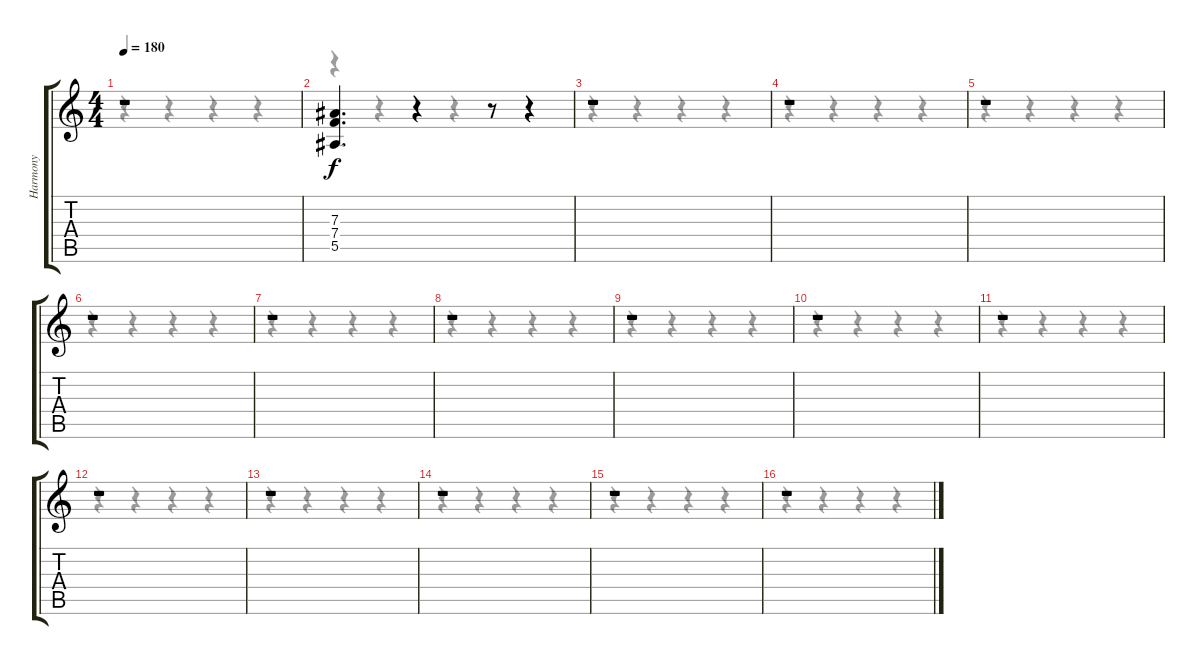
\track ("Harmony" "Harmony") {instrument distortionguitar}
\staff {score tabs}
\tuning (C4 G3 Eb3 Bb2 F2 C2) {hide}
\voice
\ts (4 4)
\tempo 180
\clef g2
\ks c
r.1{dy f} |
(7.3 7.4 5.5).4{d} r.4 r.8 r.4 |
r.1 |
r.1 |
r.1 |
r.1 |
r.1 |
r.1 |
r.1 |
r.1 |
r.1 |
r.1 |
r.1 |
r.1 |
r.1 |
r.1
\voice
\clef g2
\ottava regular
\simile none
\ks c
r.4{dy f} r.4 r.4 r.4 |
r.4 r.4 r.4 r.4 |
r.4 r.4 r.4 r.4 |
r.4 r.4 r.4 r.4 |
r.4 r.4 r.4 r.4 |
r.4 r.4 r.4 r.4 |
r.4 r.4 r.4 r.4 |
r.4 r.4 r.4 r.4 |
r.4 r.4 r.4 r.4 |
r.4 r.4 r.4 r.4 |
r.4 r.4 r.4 r.4 |
r.4 r.4 r.4 r.4 |
r.4 r.4 r.4 r.4 |
r.4 r.4 r.4 r.4 |
r.4 r.4 r.4 r.4 |
r.4 r.4 r.4 r.4
